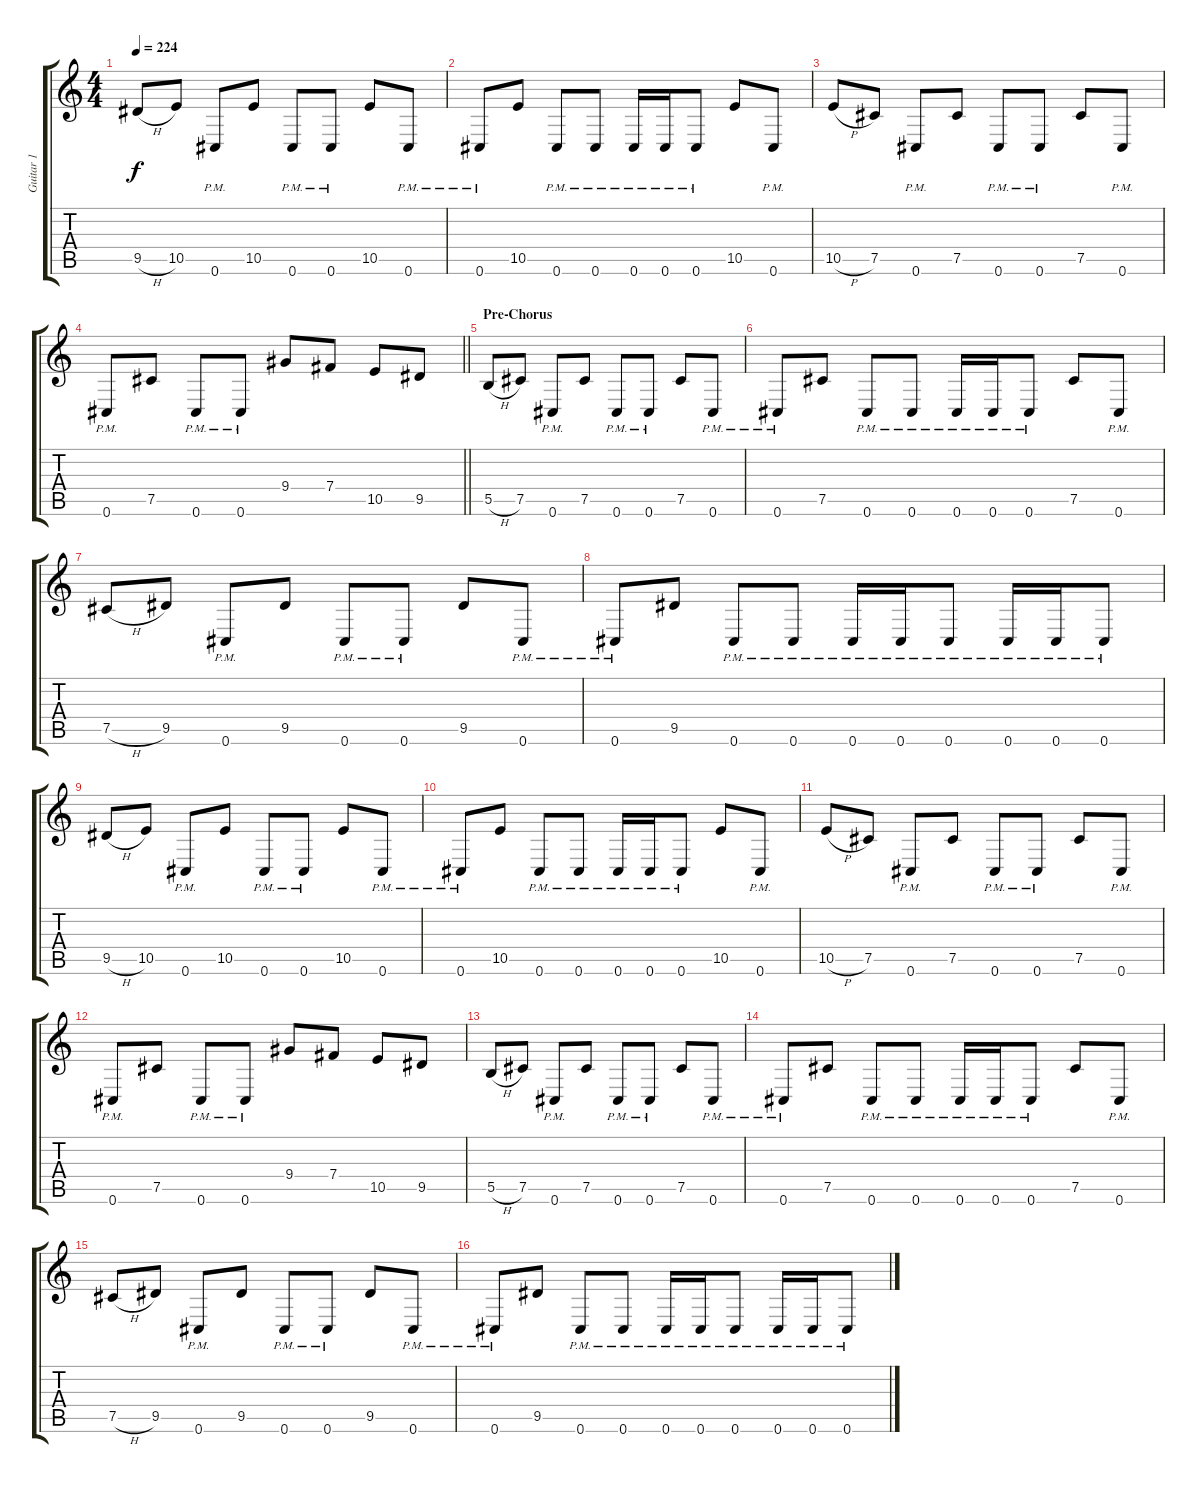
\track ("Guitar 1" "Guitar 1") {instrument distortionguitar}
\staff {score tabs}
\tuning (Db4 Ab3 E3 B2 Gb2 Db2) {hide}
\ts (4 4)
\tempo 224
\clef g2
\ks c
9.5{h}.8{dy f} 10.5.8 0.6{pm}.8 10.5.8 0.6{pm}.8 0.6{pm}.8 10.5.8 0.6{pm}.8 |
0.6{pm}.8 10.5.8 0.6{pm}.8 0.6{pm}.8 0.6{pm}.16 0.6{pm}.16 0.6{pm}.8 10.5.8 0.6{pm}.8 |
10.5{h}.8 7.5.8 0.6{pm}.8 7.5.8 0.6{pm}.8 0.6{pm}.8 7.5.8 0.6{pm}.8 |
\barLineRight lightlight
0.6{pm}.8 7.5.8 0.6{pm}.8 0.6{pm}.8 9.4.8 7.4.8 10.5.8 9.5.8 |
\section ("" "Pre-Chorus")
5.5{h}.8 7.5.8 0.6{pm}.8 7.5.8 0.6{pm}.8 0.6{pm}.8 7.5.8 0.6{pm}.8 |
0.6{pm}.8 7.5.8 0.6{pm}.8 0.6{pm}.8 0.6{pm}.16 0.6{pm}.16 0.6{pm}.8 7.5.8 0.6{pm}.8 |
7.5{h}.8 9.5.8 0.6{pm}.8 9.5.8 0.6{pm}.8 0.6{pm}.8 9.5.8 0.6{pm}.8 |
0.6{pm}.8 9.5.8 0.6{pm}.8 0.6{pm}.8 0.6{pm}.16 0.6{pm}.16 0.6{pm}.8 0.6{pm}.16 0.6{pm}.16 0.6{pm}.8 |
9.5{h}.8 10.5.8 0.6{pm}.8 10.5.8 0.6{pm}.8 0.6{pm}.8 10.5.8 0.6{pm}.8 |
0.6{pm}.8 10.5.8 0.6{pm}.8 0.6{pm}.8 0.6{pm}.16 0.6{pm}.16 0.6{pm}.8 10.5.8 0.6{pm}.8 |
10.5{h}.8 7.5.8 0.6{pm}.8 7.5.8 0.6{pm}.8 0.6{pm}.8 7.5.8 0.6{pm}.8 |
0.6{pm}.8 7.5.8 0.6{pm}.8 0.6{pm}.8 9.4.8 7.4.8 10.5.8 9.5.8 |
5.5{h}.8 7.5.8 0.6{pm}.8 7.5.8 0.6{pm}.8 0.6{pm}.8 7.5.8 0.6{pm}.8 |
0.6{pm}.8 7.5.8 0.6{pm}.8 0.6{pm}.8 0.6{pm}.16 0.6{pm}.16 0.6{pm}.8 7.5.8 0.6{pm}.8 |
7.5{h}.8 9.5.8 0.6{pm}.8 9.5.8 0.6{pm}.8 0.6{pm}.8 9.5.8 0.6{pm}.8 |
0.6{pm}.8 9.5.8 0.6{pm}.8 0.6{pm}.8 0.6{pm}.16 0.6{pm}.16 0.6{pm}.8 0.6{pm}.16 0.6{pm}.16 0.6{pm}.8
